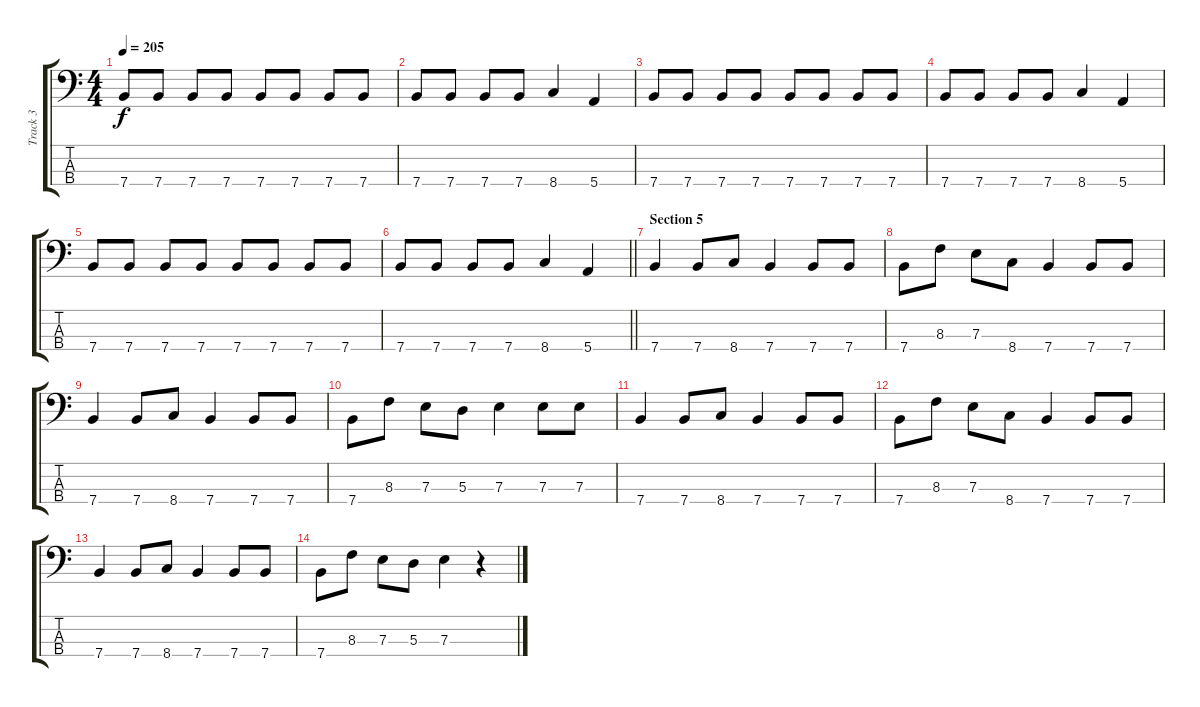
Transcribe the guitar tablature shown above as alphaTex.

\track ("Track 3" "Track 3") {instrument electricbasspick}
\staff {score tabs}
\tuning (G2 D2 A1 E1) {hide}
\ts (4 4)
\tempo 205
\clef f4
\ks c
7.4.8{dy f} 7.4.8 7.4.8 7.4.8 7.4.8 7.4.8 7.4.8 7.4.8 |
7.4.8 7.4.8 7.4.8 7.4.8 8.4.4 5.4.4 |
7.4.8 7.4.8 7.4.8 7.4.8 7.4.8 7.4.8 7.4.8 7.4.8 |
7.4.8 7.4.8 7.4.8 7.4.8 8.4.4 5.4.4 |
7.4.8 7.4.8 7.4.8 7.4.8 7.4.8 7.4.8 7.4.8 7.4.8 |
\barLineRight lightlight
7.4.8 7.4.8 7.4.8 7.4.8 8.4.4 5.4.4 |
\section ("" "Section 5")
7.4.4 7.4.8 8.4.8 7.4.4 7.4.8 7.4.8 |
7.4.8 8.3.8 7.3.8 8.4.8 7.4.4 7.4.8 7.4.8 |
7.4.4 7.4.8 8.4.8 7.4.4 7.4.8 7.4.8 |
7.4.8 8.3.8 7.3.8 5.3.8 7.3.4 7.3.8 7.3.8 |
7.4.4 7.4.8 8.4.8 7.4.4 7.4.8 7.4.8 |
7.4.8 8.3.8 7.3.8 8.4.8 7.4.4 7.4.8 7.4.8 |
7.4.4 7.4.8 8.4.8 7.4.4 7.4.8 7.4.8 |
7.4.8 8.3.8 7.3.8 5.3.8 7.3.4 r.4
